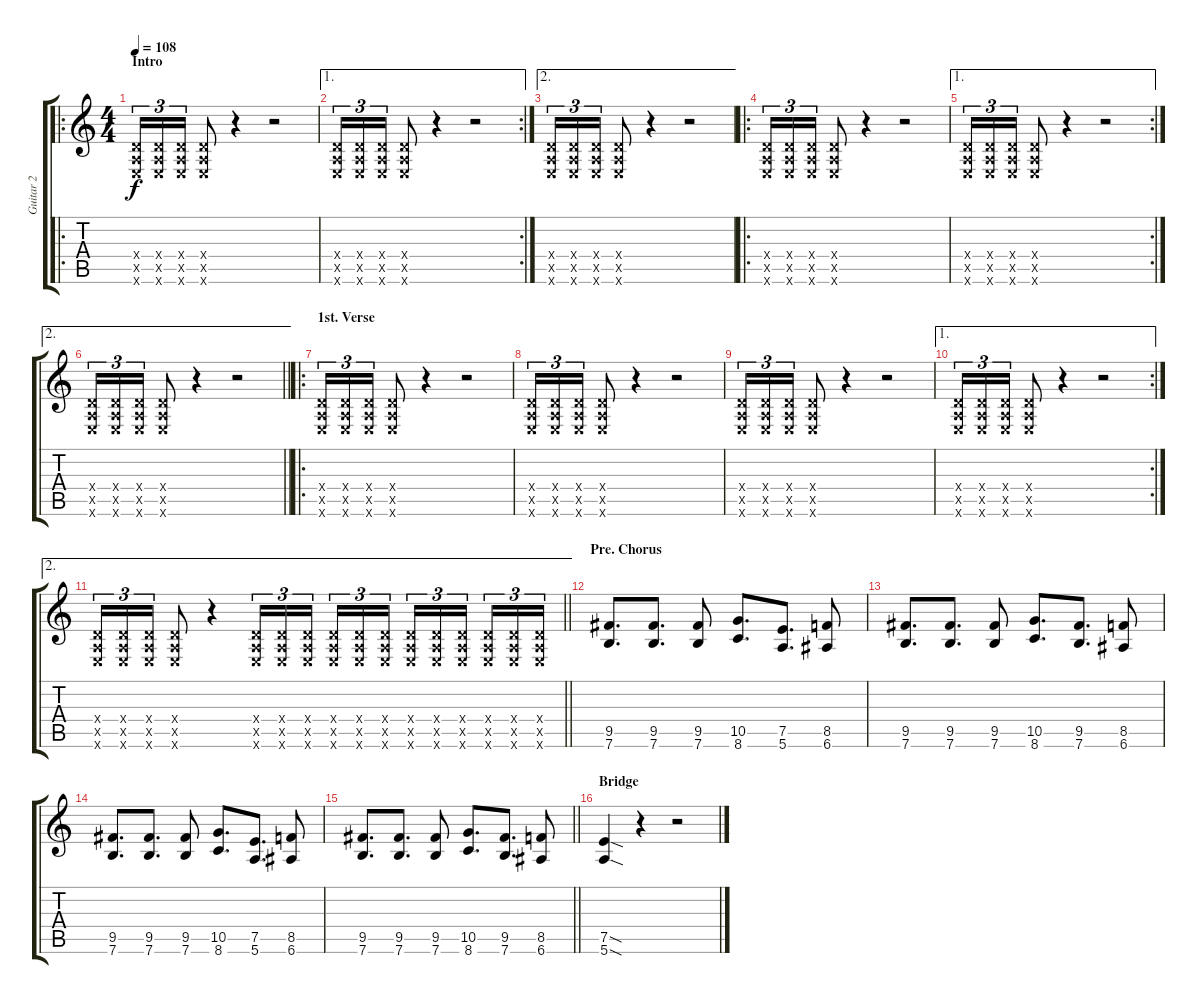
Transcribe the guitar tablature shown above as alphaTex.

\track ("Guitar 2" "Guitar 2") {instrument overdrivenguitar}
\staff {score tabs}
\tuning (E4 B3 G3 D3 A2 E2) {hide}
\ro
\ts (4 4)
\section ("" "Intro")
\tempo 108
\clef g2
\ks c
(0.4{x} 0.5{x} 0.6{x}).16{tu (3 2) dy f instrument overdrivenguitar} (0.4{x} 0.5{x} 0.6{x}).16{tu (3 2)} (0.4{x} 0.5{x} 0.6{x}).16{tu (3 2)} (0.4{x} 0.5{x} 0.6{x}).8 r.4 r.2 |
\ae 1
\rc 2
(0.4{x} 0.5{x} 0.6{x}).16{tu (3 2)} (0.4{x} 0.5{x} 0.6{x}).16{tu (3 2)} (0.4{x} 0.5{x} 0.6{x}).16{tu (3 2)} (0.4{x} 0.5{x} 0.6{x}).8 r.4 r.2 |
\ae 2
(0.4{x} 0.5{x} 0.6{x}).16{tu (3 2)} (0.4{x} 0.5{x} 0.6{x}).16{tu (3 2)} (0.4{x} 0.5{x} 0.6{x}).16{tu (3 2)} (0.4{x} 0.5{x} 0.6{x}).8 r.4 r.2 |
\ro
(0.4{x} 0.5{x} 0.6{x}).16{tu (3 2)} (0.4{x} 0.5{x} 0.6{x}).16{tu (3 2)} (0.4{x} 0.5{x} 0.6{x}).16{tu (3 2)} (0.4{x} 0.5{x} 0.6{x}).8 r.4 r.2 |
\ae 1
\rc 2
(0.4{x} 0.5{x} 0.6{x}).16{tu (3 2)} (0.4{x} 0.5{x} 0.6{x}).16{tu (3 2)} (0.4{x} 0.5{x} 0.6{x}).16{tu (3 2)} (0.4{x} 0.5{x} 0.6{x}).8 r.4 r.2 |
\ae 2
\barLineRight lightlight
(0.4{x} 0.5{x} 0.6{x}).16{tu (3 2)} (0.4{x} 0.5{x} 0.6{x}).16{tu (3 2)} (0.4{x} 0.5{x} 0.6{x}).16{tu (3 2)} (0.4{x} 0.5{x} 0.6{x}).8 r.4 r.2 |
\ro
\section ("" "1st. Verse")
(0.4{x} 0.5{x} 0.6{x}).16{tu (3 2)} (0.4{x} 0.5{x} 0.6{x}).16{tu (3 2)} (0.4{x} 0.5{x} 0.6{x}).16{tu (3 2)} (0.4{x} 0.5{x} 0.6{x}).8 r.4 r.2 |
(0.4{x} 0.5{x} 0.6{x}).16{tu (3 2)} (0.4{x} 0.5{x} 0.6{x}).16{tu (3 2)} (0.4{x} 0.5{x} 0.6{x}).16{tu (3 2)} (0.4{x} 0.5{x} 0.6{x}).8 r.4 r.2 |
(0.4{x} 0.5{x} 0.6{x}).16{tu (3 2)} (0.4{x} 0.5{x} 0.6{x}).16{tu (3 2)} (0.4{x} 0.5{x} 0.6{x}).16{tu (3 2)} (0.4{x} 0.5{x} 0.6{x}).8 r.4 r.2 |
\ae 1
\rc 2
(0.4{x} 0.5{x} 0.6{x}).16{tu (3 2)} (0.4{x} 0.5{x} 0.6{x}).16{tu (3 2)} (0.4{x} 0.5{x} 0.6{x}).16{tu (3 2)} (0.4{x} 0.5{x} 0.6{x}).8 r.4 r.2 |
\ae 2
\barLineRight lightlight
(0.4{x} 0.5{x} 0.6{x}).16{tu (3 2)} (0.4{x} 0.5{x} 0.6{x}).16{tu (3 2)} (0.4{x} 0.5{x} 0.6{x}).16{tu (3 2)} (0.4{x} 0.5{x} 0.6{x}).8 r.4 (0.4{x} 0.5{x} 0.6{x}).16{tu (3 2)} (0.4{x} 0.5{x} 0.6{x}).16{tu (3 2)} (0.4{x} 0.5{x} 0.6{x}).16{tu (3 2) beam splitsecondary} (0.4{x} 0.5{x} 0.6{x}).16{tu (3 2)} (0.4{x} 0.5{x} 0.6{x}).16{tu (3 2)} (0.4{x} 0.5{x} 0.6{x}).16{tu (3 2)} (0.4{x} 0.5{x} 0.6{x}).16{tu (3 2)} (0.4{x} 0.5{x} 0.6{x}).16{tu (3 2)} (0.4{x} 0.5{x} 0.6{x}).16{tu (3 2) beam splitsecondary} (0.4{x} 0.5{x} 0.6{x}).16{tu (3 2)} (0.4{x} 0.5{x} 0.6{x}).16{tu (3 2)} (0.4{x} 0.5{x} 0.6{x}).16{tu (3 2)} |
\section ("" "Pre. Chorus")
(9.5 7.6).8{d} (9.5 7.6).8{d} (9.5 7.6).8 (10.5 8.6).8{d} (7.5 5.6).8{d} (8.5 6.6).8 |
(9.5 7.6).8{d} (9.5 7.6).8{d} (9.5 7.6).8 (10.5 8.6).8{d} (9.5 7.6).8{d} (8.5 6.6).8 |
(9.5 7.6).8{d} (9.5 7.6).8{d} (9.5 7.6).8 (10.5 8.6).8{d} (7.5 5.6).8{d} (8.5 6.6).8 |
\barLineRight lightlight
(9.5 7.6).8{d} (9.5 7.6).8{d} (9.5 7.6).8 (10.5 8.6).8{d} (9.5 7.6).8{d} (8.5 6.6).8 |
\section ("" "Bridge")
(7.5{sod} 5.6{sod}).4 r.4 r.2
